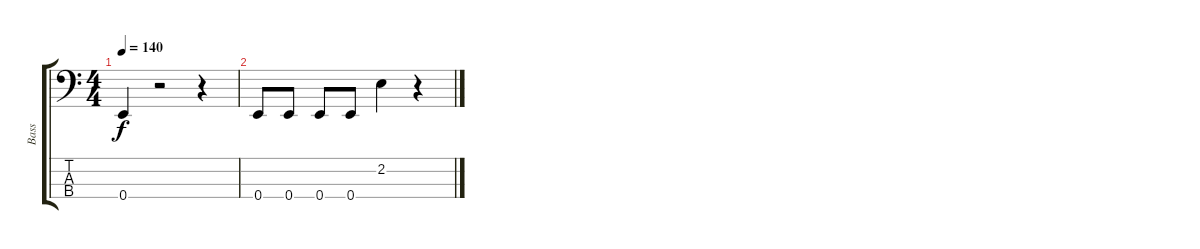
\track ("Bass" "Bass") {instrument electricbassfinger}
\staff {score tabs}
\tuning (G2 D2 A1 E1) {hide}
\ts (4 4)
\tempo 140
\clef f4
\ks c
0.4.4{dy f} r.2 r.4 |
0.4.8 0.4.8 0.4.8 0.4.8 2.2.4 r.4
